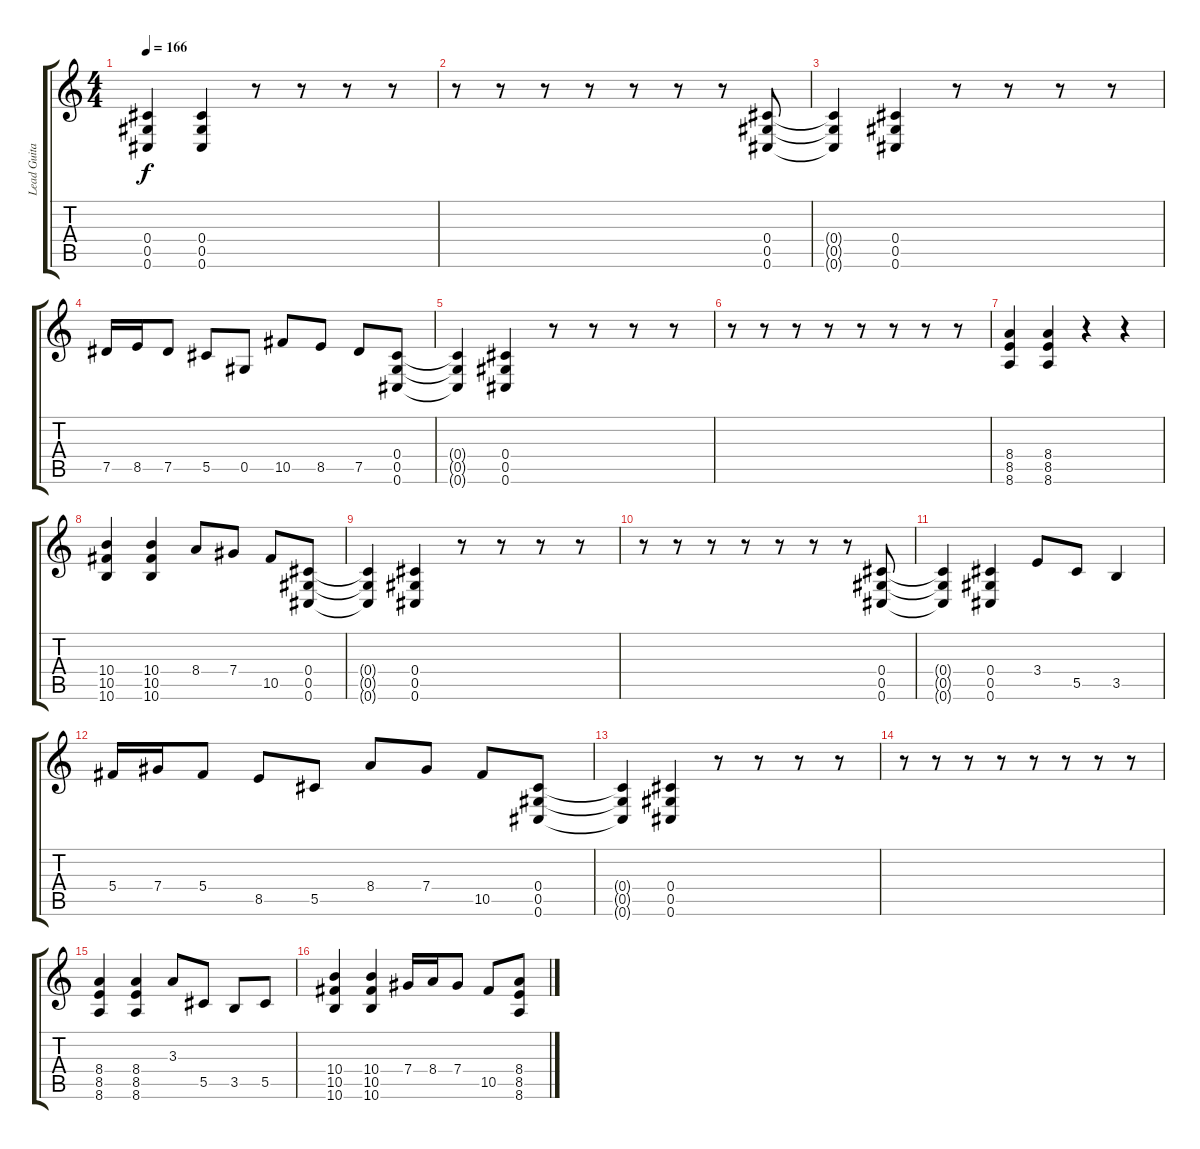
\track ("Lead Guitar" "Lead Guita") {instrument distortionguitar}
\staff {score tabs}
\tuning (Eb4 Bb3 Gb3 Db3 Ab2 Db2) {hide}
\ts (4 4)
\tempo 166
\clef g2
\ks c
(0.4{t} 0.5{t} 0.6{t}).4{dy f} (0.4 0.5 0.6).4 r.8 r.8 r.8 r.8 |
r.8 r.8 r.8 r.8 r.8 r.8 r.8 (0.4 0.5 0.6).8 |
(0.4{t} 0.5{t} 0.6{t}).4 (0.4 0.5 0.6).4 r.8 r.8 r.8 r.8 |
7.5.16 8.5.16 7.5.8 5.5.8 0.5.8 10.5.8 8.5.8 7.5.8 (0.4 0.5 0.6).8 |
(0.4{t} 0.5{t} 0.6{t}).4 (0.4 0.5 0.6).4 r.8 r.8 r.8 r.8 |
r.8 r.8 r.8 r.8 r.8 r.8 r.8 r.8 |
(8.4 8.5 8.6).4 (8.4 8.5 8.6).4 r.4 r.4 |
(10.4 10.5 10.6).4 (10.4 10.5 10.6).4 8.4.8 7.4.8 10.5.8 (0.4 0.5 0.6).8 |
(0.4{t} 0.5{t} 0.6{t}).4 (0.4 0.5 0.6).4 r.8 r.8 r.8 r.8 |
r.8 r.8 r.8 r.8 r.8 r.8 r.8 (0.4 0.5 0.6).8 |
(0.4{t} 0.5{t} 0.6{t}).4 (0.4 0.5 0.6).4 3.4.8 5.5.8 3.5.4 |
5.4.16 7.4.16 5.4.8 8.5.8 5.5.8 8.4.8 7.4.8 10.5.8 (0.4 0.5 0.6).8 |
(0.4{t} 0.5{t} 0.6{t}).4 (0.4 0.5 0.6).4 r.8 r.8 r.8 r.8 |
r.8 r.8 r.8 r.8 r.8 r.8 r.8 r.8 |
(8.4 8.5 8.6).4 (8.4 8.5 8.6).4 3.3.8 5.5.8 3.5.8 5.5.8 |
(10.4 10.5 10.6).4 (10.4 10.5 10.6).4 7.4.16 8.4.16 7.4.8 10.5.8 (8.4 8.5 8.6).8
